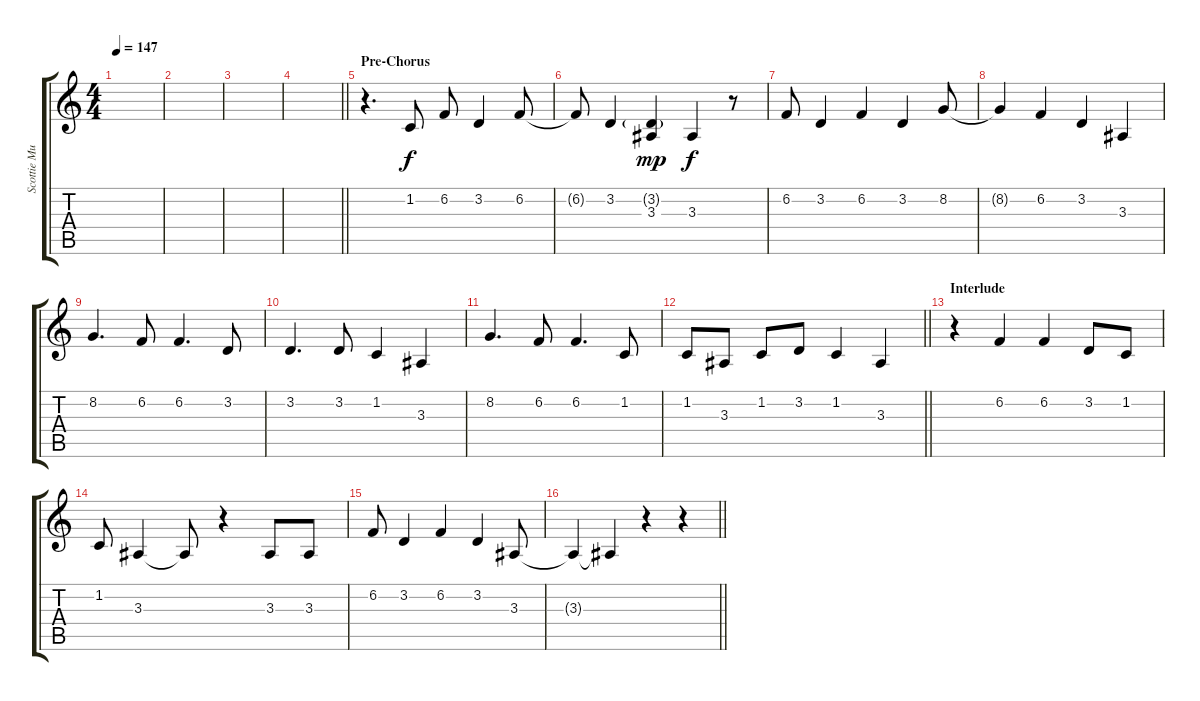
\track ("Scottie Murphy - Vocals" "Scottie Mu") {instrument altosax}
\staff {score tabs}
\tuning (E4 B3 G3 D3 A2 E2) {hide}
\ts (4 4)
\tempo 147
\clef g2
\ks c
|
|
|
\barLineRight lightlight
|
\section ("" "Pre-Chorus")
r.4{d} 1.2.8 6.2.8 3.2.4 6.2.8 |
6.2{t}.8 3.2.4 (3.2{g} 3.3).4{dy mp} 3.3.4{dy f} r.8 |
6.2.8 3.2.4 6.2.4 3.2.4 8.2.8 |
8.2{t}.4 6.2.4 3.2.4 3.3.4 |
8.2.4{d} 6.2.8 6.2.4{d} 3.2.8 |
3.2.4{d} 3.2.8 1.2.4 3.3.4 |
8.2.4{d} 6.2.8 6.2.4{d} 1.2.8 |
\barLineRight lightlight
1.2.8 3.3.8 1.2.8 3.2.8 1.2.4 3.3.4 |
\section ("" "Interlude")
r.4 6.2.4 6.2.4 3.2.8 1.2.8 |
1.2.8 3.3.4 3.3{t}.8 r.4 3.3.8 3.3.8 |
6.2.8 3.2.4 6.2.4 3.2.4 3.3.8 |
\barLineRight lightlight
3.3{t}.4 3.3{t}.4 r.4 r.4
